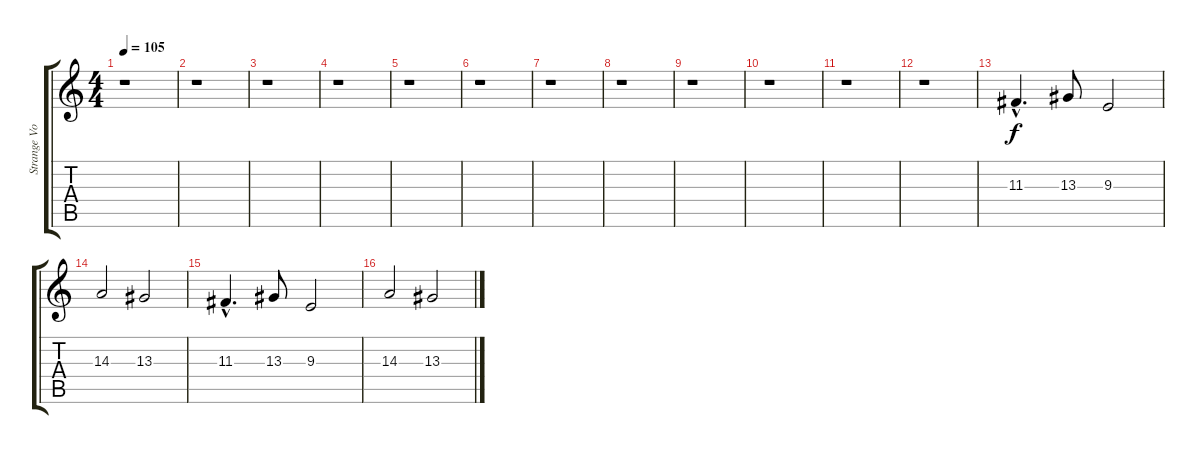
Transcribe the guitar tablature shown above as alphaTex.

\track ("Strange Voices..." "Strange Vo") {instrument choiraahs}
\staff {score tabs}
\tuning (E4 B3 G3 D3 A2 E2) {hide}
\ts (4 4)
\tempo 105
\clef g2
\ks c
r.1{dy f instrument choiraahs} |
r.1 |
r.1 |
r.1 |
r.1 |
r.1 |
r.1 |
r.1 |
r.1 |
r.1 |
r.1 |
r.1 |
11.3{hac}.4{d} 13.3.8 9.3.2 |
14.3.2 13.3.2 |
11.3{hac}.4{d} 13.3.8 9.3.2 |
14.3.2 13.3.2
